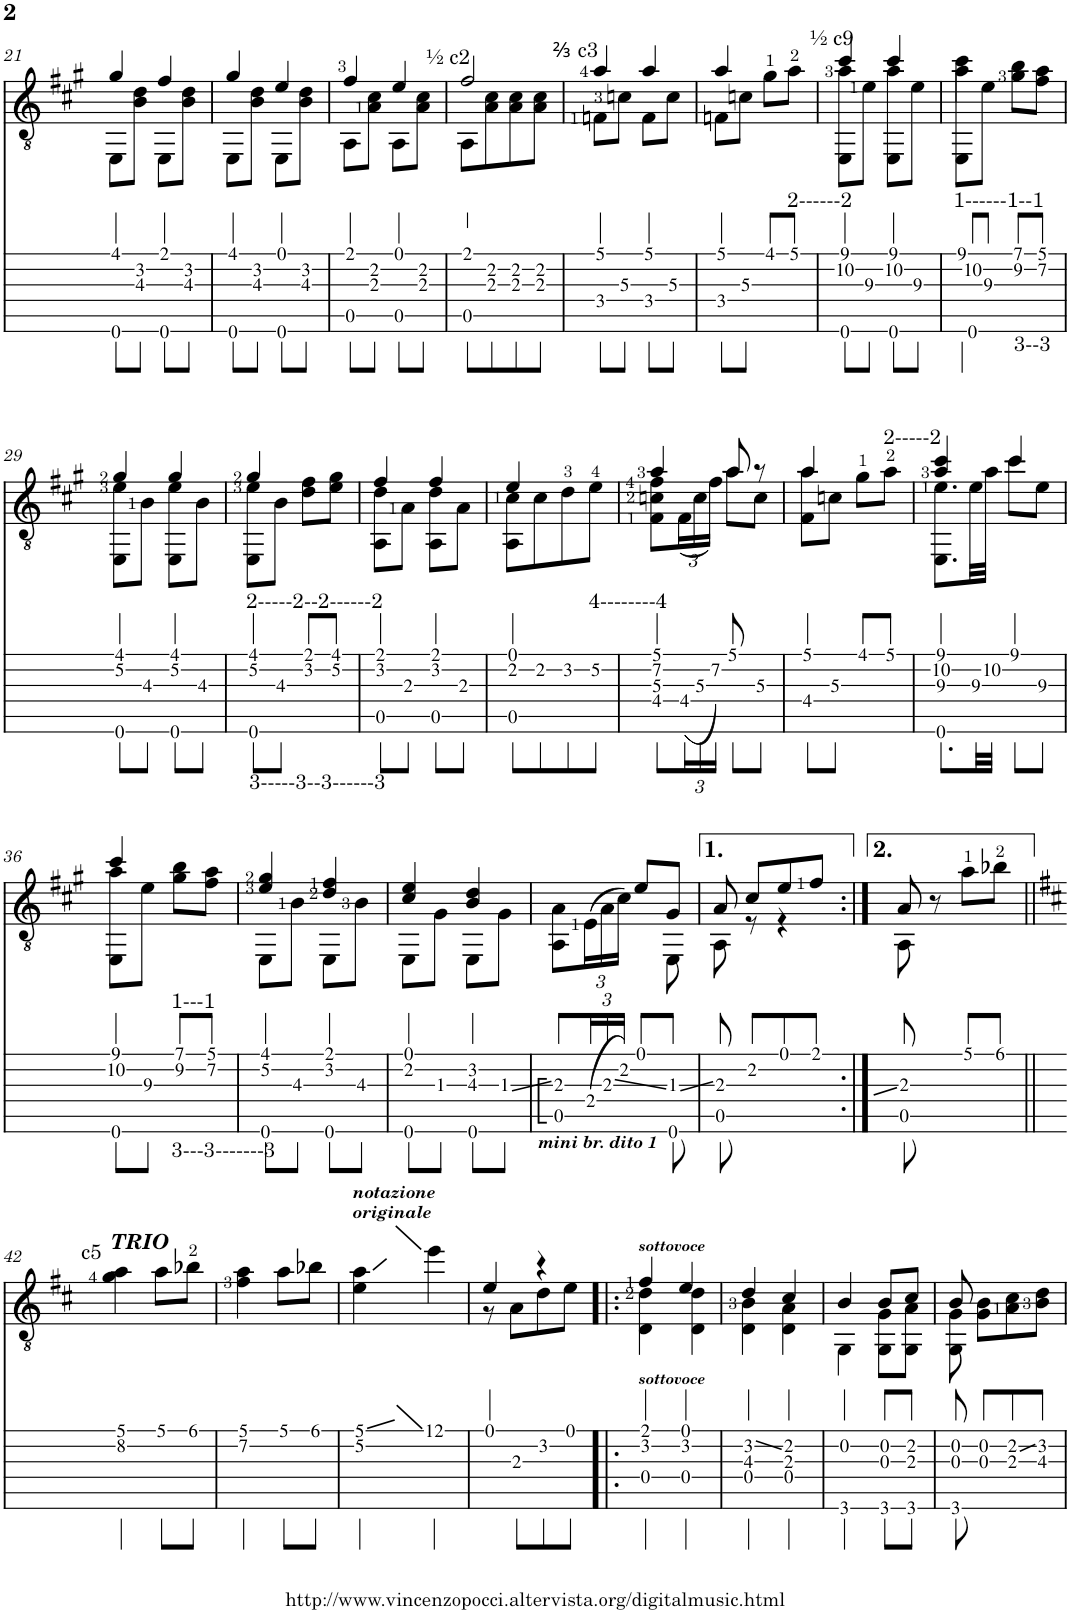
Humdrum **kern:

**kern	**kern
*part2	*part1
*staff2	*staff1
*I"Chitarra classica (Intavolatura)	*I"Classical Guitar
!!LO:PB:g=z
*	*clefGv2
*k[f#c#g#]	*k[f#c#g#]
*M2/4	*M2/4
=21	=21
*^	*^
4g#/	8EE\L	4g#/	8EE\L
.	8B\ 8d\J	.	8B\ 8d\J
4f#/	8EE\L	4f#/	8EE\L
.	8B\ 8d\J	.	8B\ 8d\J
=22	=22	=22	=22
4g#/	8EE\L	4g#/	8EE\L
.	8B\ 8d\J	.	8B\ 8d\J
4e/	8EE\L	4e/	8EE\L
.	8B\ 8d\J	.	8B\ 8d\J
=23	=23	=23	=23
4f#/	8AA\L	4f#/	8AA\L
.	8A\ 8c#\J	.	8A\ 8c#\J
4e/	8AA\L	4e/	8AA\L
.	8A\ 8c#\J	.	8A\ 8c#\J
=24	=24	=24	=24
!	!	!LO:TX:a:t=½ c2	!
2f#/	8AA\L	2f#/	8AA\L
.	8A\ 8c#\	.	8A\ 8c#\
.	8A\ 8c#\	.	8A\ 8c#\
.	8A\ 8c#\J	.	8A\ 8c#\J
=25	=25	=25	=25
!	!	!LO:TX:a:t=⅔ c3	!
4a/	8Fn\L	4a/	8Fn\L
.	8cn\J	.	8cn\J
4a/	8F\L	4a/	8F\L
.	8c\J	.	8c\J
=26	=26	=26	=26
4a/	8Fn\L	4a/	8Fn\L
.	8cn\J	.	8cn\J
8g#/L	4ryy	8g#\L	4ryy
!LO:TX:a:t=2------2	!	!	!
8a/J	.	8a\J	.
=27	=27	=27	=27
!	!	!LO:TX:a:t=½ c9	!
4cc#/	8EE\ 8a\L	4cc#/	8EE\ 8a\L
.	8e\J	.	8e\J
4cc#/	8EE\ 8a\L	4cc#/	8EE\ 8a\L
.	8e\J	.	8e\J
=28	=28	=28	=28
!LO:TX:a:t=1------1--1	!	!	!
8EE/ 8a/L	4cc#\	8EE\ 8a\L	4cc#\
8e/J	.	8e\J	.
!LO:TX:b:t=3--3	!	!	!
8g#/ 8b/L	4ryy	8g#\ 8b\L	4ryy
8f#/ 8a/J	.	8f#\ 8a\J	.
!!LO:LB:g=z	!!
=29	=29	=29	=29
4g#/	8EE\ 8e\L	4g#/	8EE\ 8e\L
.	8B\J	.	8B\J
4g#/	8EE\ 8e\L	4g#/	8EE\ 8e\L
.	8B\J	.	8B\J
=30	=30	=30	=30
!LO:TX:a:t=2-----2--2------2	!	!	!
!LO:TX:b:t=3-----3--3------3	!	!	!
4g#/	8EE\ 8e\L	4g#/	8EE\ 8e\L
.	8B\J	.	8B\J
8d/ 8f#/L	4ryy	8d\ 8f#\L	4ryy
8e/ 8g#/J	.	8e\ 8g#\J	.
=31	=31	=31	=31
4f#/	8AA\ 8d\L	4f#/	8AA\ 8d\L
.	8A\J	.	8A\J
4f#/	8AA\ 8d\L	4f#/	8AA\ 8d\L
.	8A\J	.	8A\J
=32	=32	=32	=32
4e/	8AA\ 8c#\L	8AA\ 8c#\L	4e/
.	8c#\	8c#\	.
4r	8d\	8d\	4ryy
!	!LO:TX:a:t=4--------4	!	!
.	8e\J	8e\J	.
=33	=33	=33	=33
4a/	8F#\ 8cn\ 8f#\L	4a/	8F#\ 8cn\ 8f#\L
*	*Xbrackettup	*	*Xbrackettup
.	(24F#\L	.	(24F#\L
.	24c\	.	24c\
.	24f#\JJ)	.	24f#\JJ)
8a/	8a\L	8a/	8a\L
8r	8c\J	8r	8c\J
=34	=34	=34	=34
4a/	8F#\ 8a\L	4a/	8F#\ 8a\L
.	8cn\J	.	8cn\J
8g#/L	4ryy	8g#\L	4ryy
!	!	!LO:TX:a:t=2-----2	!
8a/J	.	8a\J	.
=35	=35	=35	=35
4a/ 4cc#/	8.EE\ 8.e\L	4a/ 4cc#/	8.EE\ 8.e\L
.	32e\LL	.	32e\LL
.	32a\JJJ	.	32a\JJJ
4cc#/	8cc#\L	4cc#/	8cc#\L
.	8e\J	.	8e\J
!!LO:LB:g=z	!!
=36	=36	=36	=36
4cc#/	8EE\ 8a\L	4cc#/	8EE\ 8a\L
.	8e\J	.	8e\J
!LO:TX:a:t=1---1	!	!	!
!LO:TX:b:t=3---3-------3	!	!	!
8g#/ 8b/L	4ryy	8g#\ 8b\L	4ryy
8f#/ 8a/J	.	8f#\ 8a\J	.
=37	=37	=37	=37
4e/ 4g#/	8EE\L	4e/ 4g#/	8EE\L
.	8B\J	.	8B\J
4d/ 4f#/	8EE\L	4d/ 4f#/	8EE\L
.	8B\J	.	8B\J
=38	=38	=38	=38
4c#/ 4e/	8EE\L	4c#/ 4e/	8EE\L
.	8G#\J	.	8G#\J
4B/ 4d/	8EE\L	4B/ 4d/	8EE\L
.	8G#\J	.	8G#\J
=39	=39	=39	=39
8AA/ 8A/L	4.ryy	8AA\ 8A\L	4.ryy
!LO:TX:b:Bi:t=mini br. dito 1	!	!	!
(24E/L	.	(24E\L	.
24A/	.	24A\	.
24c#/JJ)	.	24c#\JJ)	.
8e/L	.	8e/L	.
8G#/J	8EE\	8G#/J	8EE\
=40	=40	=40	=40
8A/	8AA\	8A/	8AA\
8c#/L	8r	8c#/L	8r
8e/	4r	8e/	4r
8f#/J	.	8f#/J	.
=41:|!	=41:|!	=41:|!	=41:|!
8A/	8AA\	8A/	8AA\
8r	4.ryy	8r	4.ryy
8a/L	.	8a\L	.
8b-X/J	.	8b-X\J	.
*v	*v	*	*
*	*v	*v
!!LO:LB:g=z
=42||	=42||
*k[f#c#]	*k[f#c#]
!	!LO:TX:a:Bi:t=TRIO
!	!LO:TX:a:t=c5
4g\ 4a\	4g\ 4a\
8a\L	8a\L
8b-X\J	8b-X\J
=43	=43
4f#\ 4a\	4f#\ 4a\
8a\L	8a\L
8b-X\J	8b-X\J
=44	=44
!	!LO:TX:a:Bi:t=notazione
!	!LO:TX:a:t=originale
4e\ 4a\	4e\ 4a\
4ee\	4ee\
=45	=45
*^	*^
4e/	8r	4e/	8r
.	8A\L	.	8A\L
4r	8d\	4r	8d\
.	8e\J	.	8e\J
=46!|:	=46!|:	=46!|:	=46!|:
!	!	!LO:TX:a:Bi:t=sottovoce	!
!LO:TX:a:Bi:t=sottovoce	!	!	!
4f#/	4D\ 4d\	4f#/	4D\ 4d\
4e/	4D\ 4d\	4e/	4D\ 4d\
=47	=47	=47	=47
4d/	4D\ 4B\	4d/	4D\ 4B\
4c#/	4D\ 4A\	4c#/	4D\ 4A\
=48	=48	=48	=48
4B/	4GG\	4B/	4GG\
8B/L	8GG\ 8G\L	8B/L	8GG\ 8G\L
8c#/J	8GG\ 8A\J	8c#/J	8GG\ 8A\J
=49	=49	=49	=49
8B/	8GG\ 8G\	8B/	8GG\ 8G\
8G/ 8B/L	4.ryy	8G\ 8B\L	4.ryy
8A/ 8c#/	.	8A\ 8c#\	.
8B/ 8d/J	.	8B\ 8d\J	.
*v	*v	*	*
*	*v	*v
=	=
*-	*-
